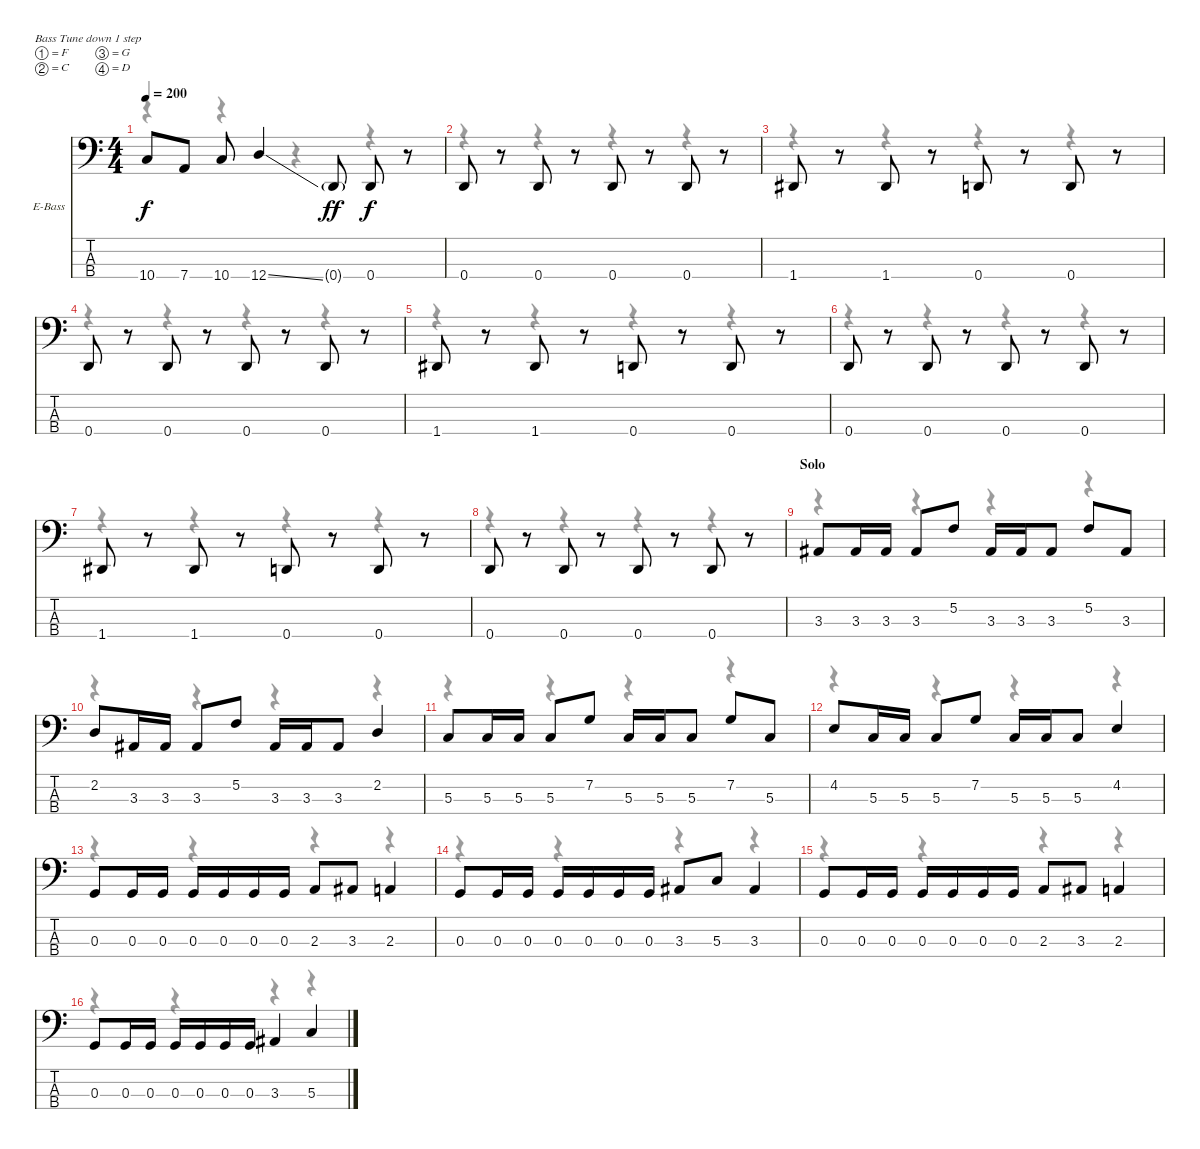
\bracketExtendMode nobrackets
\firstSystemTrackNameOrientation horizontal
\otherSystemsTrackNameOrientation horizontal
\track ("Christian \"Speesy\" Giesler" "E-Bass") {instrument electricbasspick}
\staff {score tabs}
\tuning (F2 C2 G1 D1)
\voice
\ts (4 4)
\tempo 200
\clef f4
\ks c
10.4.8{dy f} 7.4.8 10.4.8 12.4{ss}.4 0.4{g}.8{dy ff} 0.4.8{dy f} r.8 |
0.4.8 r.8 0.4.8 r.8 0.4.8 r.8 0.4.8 r.8 |
1.4.8 r.8 1.4.8 r.8 0.4.8 r.8 0.4.8 r.8 |
0.4.8 r.8 0.4.8 r.8 0.4.8 r.8 0.4.8 r.8 |
1.4.8 r.8 1.4.8 r.8 0.4.8 r.8 0.4.8 r.8 |
0.4.8 r.8 0.4.8 r.8 0.4.8 r.8 0.4.8 r.8 |
1.4.8 r.8 1.4.8 r.8 0.4.8 r.8 0.4.8 r.8 |
0.4.8 r.8 0.4.8 r.8 0.4.8 r.8 0.4.8 r.8 |
\section ("" "Solo")
3.3.8 3.3.16 3.3.16 3.3.8 5.2.8 3.3.16 3.3.16 3.3.8 5.2.8 3.3.8 |
2.2.8 3.3.16 3.3.16 3.3.8 5.2.8 3.3.16 3.3.16 3.3.8 2.2.4 |
5.3.8 5.3.16 5.3.16 5.3.8 7.2.8 5.3.16 5.3.16 5.3.8 7.2.8 5.3.8 |
4.2.8 5.3.16 5.3.16 5.3.8 7.2.8 5.3.16 5.3.16 5.3.8 4.2.4 |
0.3.8 0.3.16 0.3.16 0.3.16 0.3.16 0.3.16 0.3.16 2.3.8 3.3.8 2.3.4 |
0.3.8 0.3.16 0.3.16 0.3.16 0.3.16 0.3.16 0.3.16 3.3.8 5.3.8 3.3.4 |
0.3.8 0.3.16 0.3.16 0.3.16 0.3.16 0.3.16 0.3.16 2.3.8 3.3.8 2.3.4 |
0.3.8 0.3.16 0.3.16 0.3.16 0.3.16 0.3.16 0.3.16 3.3.4 5.3.4
\voice
\clef f4
\ottava regular
\simile none
\ks c
r.4{dy mf} r.4 r.4 r.4 |
r.4 r.4 r.4 r.4 |
r.4 r.4 r.4 r.4 |
r.4 r.4 r.4 r.4 |
r.4 r.4 r.4 r.4 |
r.4 r.4 r.4 r.4 |
r.4 r.4 r.4 r.4 |
r.4 r.4 r.4 r.4 |
r.4 r.4 r.4 r.4 |
r.4 r.4 r.4 r.4 |
r.4 r.4 r.4 r.4 |
r.4 r.4 r.4 r.4 |
r.4 r.4 r.4 r.4 |
r.4 r.4 r.4 r.4 |
r.4 r.4 r.4 r.4 |
r.4 r.4 r.4 r.4
